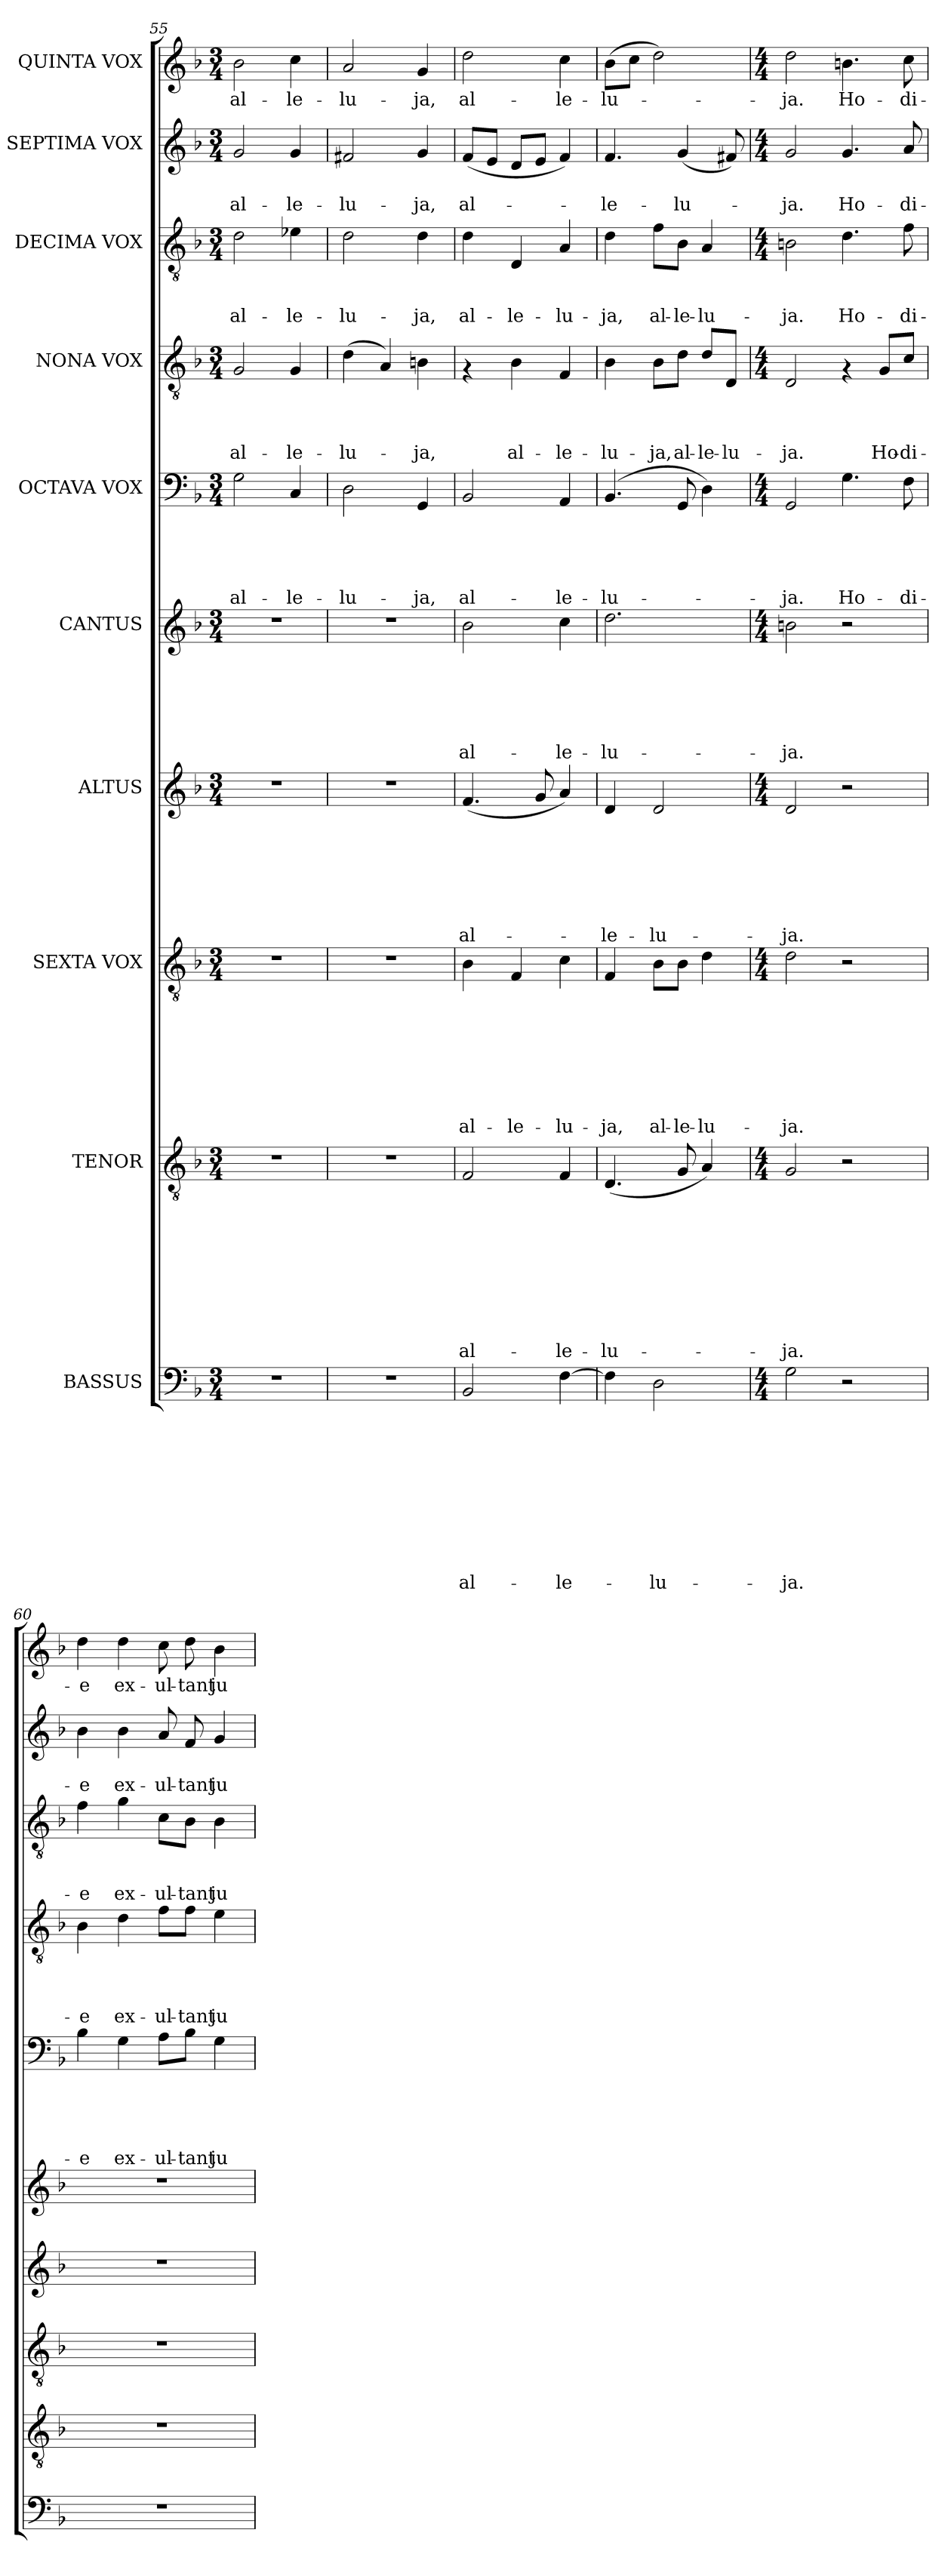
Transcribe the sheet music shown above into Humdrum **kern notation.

**kern	**text	**text	**text	**text	**text	**text	**text	**text	**text	**text	**kern	**text	**text	**text	**text	**text	**text	**text	**text	**text	**kern	**text	**text	**text	**text	**text	**text	**text	**text	**kern	**text	**text	**text	**text	**text	**text	**text	**kern	**text	**text	**text	**text	**text	**text	**kern	**text	**text	**text	**text	**text	**kern	**text	**text	**text	**text	**kern	**text	**text	**text	**kern	**text	**text	**kern	**text
*part10	*part10	*part10	*part10	*part10	*part10	*part10	*part10	*part10	*part10	*part10	*part9	*part9	*part9	*part9	*part9	*part9	*part9	*part9	*part9	*part9	*part8	*part8	*part8	*part8	*part8	*part8	*part8	*part8	*part8	*part7	*part7	*part7	*part7	*part7	*part7	*part7	*part7	*part6	*part6	*part6	*part6	*part6	*part6	*part6	*part5	*part5	*part5	*part5	*part5	*part5	*part4	*part4	*part4	*part4	*part4	*part3	*part3	*part3	*part3	*part2	*part2	*part2	*part1	*part1
*staff10	*staff10	*staff10	*staff10	*staff10	*staff10	*staff10	*staff10	*staff10	*staff10	*staff10	*staff9	*staff9	*staff9	*staff9	*staff9	*staff9	*staff9	*staff9	*staff9	*staff9	*staff8	*staff8	*staff8	*staff8	*staff8	*staff8	*staff8	*staff8	*staff8	*staff7	*staff7	*staff7	*staff7	*staff7	*staff7	*staff7	*staff7	*staff6	*staff6	*staff6	*staff6	*staff6	*staff6	*staff6	*staff5	*staff5	*staff5	*staff5	*staff5	*staff5	*staff4	*staff4	*staff4	*staff4	*staff4	*staff3	*staff3	*staff3	*staff3	*staff2	*staff2	*staff2	*staff1	*staff1
*I"BASSUS	*	*	*	*	*	*	*	*	*	*	*I"TENOR	*	*	*	*	*	*	*	*	*	*I"SEXTA VOX	*	*	*	*	*	*	*	*	*I"ALTUS	*	*	*	*	*	*	*	*I"CANTUS	*	*	*	*	*	*	*I"OCTAVA VOX	*	*	*	*	*	*I"NONA VOX	*	*	*	*	*I"DECIMA VOX	*	*	*	*I"SEPTIMA VOX	*	*	*I"QUINTA VOX	*
*clefF4	*	*	*	*	*	*	*	*	*	*	*clefGv2	*	*	*	*	*	*	*	*	*	*clefGv2	*	*	*	*	*	*	*	*	*clefG2	*	*	*	*	*	*	*	*clefG2	*	*	*	*	*	*	*clefF4	*	*	*	*	*	*clefGv2	*	*	*	*	*clefGv2	*	*	*	*clefG2	*	*	*clefG2	*
*k[b-]	*	*	*	*	*	*	*	*	*	*	*k[b-]	*	*	*	*	*	*	*	*	*	*k[b-]	*	*	*	*	*	*	*	*	*k[b-]	*	*	*	*	*	*	*	*k[b-]	*	*	*	*	*	*	*k[b-]	*	*	*	*	*	*k[b-]	*	*	*	*	*k[b-]	*	*	*	*k[b-]	*	*	*k[b-]	*
*F:	*	*	*	*	*	*	*	*	*	*	*F:	*	*	*	*	*	*	*	*	*	*F:	*	*	*	*	*	*	*	*	*F:	*	*	*	*	*	*	*	*F:	*	*	*	*	*	*	*F:	*	*	*	*	*	*F:	*	*	*	*	*F:	*	*	*	*F:	*	*	*F:	*
*M3/4	*	*	*	*	*	*	*	*	*	*	*M3/4	*	*	*	*	*	*	*	*	*	*M3/4	*	*	*	*	*	*	*	*	*M3/4	*	*	*	*	*	*	*	*M3/4	*	*	*	*	*	*	*M3/4	*	*	*	*	*	*M3/4	*	*	*	*	*M3/4	*	*	*	*M3/4	*	*	*M3/4	*
=55	=55	=55	=55	=55	=55	=55	=55	=55	=55	=55	=55	=55	=55	=55	=55	=55	=55	=55	=55	=55	=55	=55	=55	=55	=55	=55	=55	=55	=55	=55	=55	=55	=55	=55	=55	=55	=55	=55	=55	=55	=55	=55	=55	=55	=55	=55	=55	=55	=55	=55	=55	=55	=55	=55	=55	=55	=55	=55	=55	=55	=55	=55	=55	=55
!	!	!	!	!	!	!	!	!	!	!	!	!	!	!	!	!	!	!	!	!	!	!	!	!	!	!	!	!	!	!	!	!	!	!	!	!	!	!	!	!	!	!	!	!	!	!	!	!	!	!LO:LY:b	!	!	!	!	!LO:LY:b	!	!	!	!LO:LY:b	!	!	!LO:LY:b	!	!LO:LY:b
2.r	.	.	.	.	.	.	.	.	.	.	2.r	.	.	.	.	.	.	.	.	.	2.r	.	.	.	.	.	.	.	.	2.r	.	.	.	.	.	.	.	2.r	.	.	.	.	.	.	2G\	.	.	.	.	al-	2G/	.	.	.	al-	2d\	.	.	al-	2g/	.	al-	2b-\	al-
!	!	!	!	!	!	!	!	!	!	!	!	!	!	!	!	!	!	!	!	!	!	!	!	!	!	!	!	!	!	!	!	!	!	!	!	!	!	!	!	!	!	!	!	!	!	!	!	!	!	!LO:LY:b	!	!	!	!	!LO:LY:b	!	!	!	!LO:LY:b	!	!	!LO:LY:b	!	!LO:LY:b
.	.	.	.	.	.	.	.	.	.	.	.	.	.	.	.	.	.	.	.	.	.	.	.	.	.	.	.	.	.	.	.	.	.	.	.	.	.	.	.	.	.	.	.	.	4C/	.	.	.	.	-le-	4G/	.	.	.	-le-	4e-X\	.	.	-le-	4g/	.	-le-	4cc\	-le-
=56	=56	=56	=56	=56	=56	=56	=56	=56	=56	=56	=56	=56	=56	=56	=56	=56	=56	=56	=56	=56	=56	=56	=56	=56	=56	=56	=56	=56	=56	=56	=56	=56	=56	=56	=56	=56	=56	=56	=56	=56	=56	=56	=56	=56	=56	=56	=56	=56	=56	=56	=56	=56	=56	=56	=56	=56	=56	=56	=56	=56	=56	=56	=56	=56
!	!	!	!	!	!	!	!	!	!	!	!	!	!	!	!	!	!	!	!	!	!	!	!	!	!	!	!	!	!	!	!	!	!	!	!	!	!	!	!	!	!	!	!	!	!	!	!	!	!	!LO:LY:b	!	!	!	!	!LO:LY:b	!	!	!	!LO:LY:b	!	!	!LO:LY:b	!	!LO:LY:b
2.r	.	.	.	.	.	.	.	.	.	.	2.r	.	.	.	.	.	.	.	.	.	2.r	.	.	.	.	.	.	.	.	2.r	.	.	.	.	.	.	.	2.r	.	.	.	.	.	.	2D\	.	.	.	.	-lu-	(>4d\	.	.	.	-lu-	2d\	.	.	-lu-	2f#X/	.	-lu-	2a/	-lu-
.	.	.	.	.	.	.	.	.	.	.	.	.	.	.	.	.	.	.	.	.	.	.	.	.	.	.	.	.	.	.	.	.	.	.	.	.	.	.	.	.	.	.	.	.	.	.	.	.	.	.	4A/)	.	.	.	.	.	.	.	.	.	.	.	.	.
!	!	!	!	!	!	!	!	!	!	!	!	!	!	!	!	!	!	!	!	!	!	!	!	!	!	!	!	!	!	!	!	!	!	!	!	!	!	!	!	!	!	!	!	!	!	!	!	!	!	!LO:LY:b	!	!	!	!	!LO:LY:b	!	!	!	!LO:LY:b	!	!	!LO:LY:b	!	!LO:LY:b
.	.	.	.	.	.	.	.	.	.	.	.	.	.	.	.	.	.	.	.	.	.	.	.	.	.	.	.	.	.	.	.	.	.	.	.	.	.	.	.	.	.	.	.	.	4GG/	.	.	.	.	-ja,	4Bn\	.	.	.	-ja,	4d\	.	.	-ja,	4g/	.	-ja,	4g/	-ja,
!!LO:PB:g=z
=57	=57	=57	=57	=57	=57	=57	=57	=57	=57	=57	=57	=57	=57	=57	=57	=57	=57	=57	=57	=57	=57	=57	=57	=57	=57	=57	=57	=57	=57	=57	=57	=57	=57	=57	=57	=57	=57	=57	=57	=57	=57	=57	=57	=57	=57	=57	=57	=57	=57	=57	=57	=57	=57	=57	=57	=57	=57	=57	=57	=57	=57	=57	=57	=57
!	!	!	!	!	!	!	!	!	!	!LO:LY:b:rj	!	!	!	!	!	!	!	!	!	!LO:LY:b	!	!	!	!	!	!	!	!	!LO:LY:b:rj	!	!	!	!	!	!	!	!LO:LY:b:rj	!	!	!	!	!	!	!LO:LY:b:rj	!	!	!	!	!	!LO:LY:b	!	!	!	!	!	!	!	!	!LO:LY:b	!	!	!LO:LY:b	!	!LO:LY:b
2BB-/	.	.	.	.	.	.	.	.	.	al-	2F/	.	.	.	.	.	.	.	.	al-	4B-\	.	.	.	.	.	.	.	al-	(<4.f/	.	.	.	.	.	.	al-	2b-\	.	.	.	.	.	al-	2BB-/	.	.	.	.	al-	4rF	.	.	.	.	4d\	.	.	al-	(<8f/L	.	al-	2dd\	al-
.	.	.	.	.	.	.	.	.	.	.	.	.	.	.	.	.	.	.	.	.	.	.	.	.	.	.	.	.	.	.	.	.	.	.	.	.	.	.	.	.	.	.	.	.	.	.	.	.	.	.	.	.	.	.	.	.	.	.	.	8e/J	.	.	.	.
!	!	!	!	!	!	!	!	!	!	!	!	!	!	!	!	!	!	!	!	!	!	!	!	!	!	!	!	!	!LO:LY:b:rj	!	!	!	!	!	!	!	!	!	!	!	!	!	!	!	!	!	!	!	!	!	!	!	!	!	!LO:LY:b	!	!	!	!LO:LY:b	!	!	!	!	!
.	.	.	.	.	.	.	.	.	.	.	.	.	.	.	.	.	.	.	.	.	4F/	.	.	.	.	.	.	.	-le-	.	.	.	.	.	.	.	.	.	.	.	.	.	.	.	.	.	.	.	.	.	4B-i\	.	.	.	al-	4D/	.	.	-le-	8d/L	.	.	.	.
.	.	.	.	.	.	.	.	.	.	.	.	.	.	.	.	.	.	.	.	.	.	.	.	.	.	.	.	.	.	8g/	.	.	.	.	.	.	.	.	.	.	.	.	.	.	.	.	.	.	.	.	.	.	.	.	.	.	.	.	.	8e/J	.	.	.	.
!	!	!	!	!	!	!	!	!	!	!LO:LY:b:rj	!	!	!	!	!	!	!	!	!	!LO:LY:b	!	!	!	!	!	!	!	!	!LO:LY:b:rj	!	!	!	!	!	!	!	!	!	!	!	!	!	!	!LO:LY:b:rj	!	!	!	!	!	!LO:LY:b	!	!	!	!	!LO:LY:b	!	!	!	!LO:LY:b	!	!	!	!	!LO:LY:b
[>4F\	.	.	.	.	.	.	.	.	.	-le-	4F/	.	.	.	.	.	.	.	.	-le-	4c\	.	.	.	.	.	.	.	-lu-	4a/)	.	.	.	.	.	.	.	4cc\	.	.	.	.	.	-le-	4AA/	.	.	.	.	-le-	4F/	.	.	.	-le-	4A/	.	.	-lu-	4f/)	.	.	4cc\	-le-
=58	=58	=58	=58	=58	=58	=58	=58	=58	=58	=58	=58	=58	=58	=58	=58	=58	=58	=58	=58	=58	=58	=58	=58	=58	=58	=58	=58	=58	=58	=58	=58	=58	=58	=58	=58	=58	=58	=58	=58	=58	=58	=58	=58	=58	=58	=58	=58	=58	=58	=58	=58	=58	=58	=58	=58	=58	=58	=58	=58	=58	=58	=58	=58	=58
!	!	!	!	!	!	!	!	!	!	!	!	!	!	!	!	!	!	!	!	!LO:LY:b	!	!	!	!	!	!	!	!	!LO:LY:b:rj	!	!	!	!	!	!	!	!LO:LY:b:rj	!	!	!	!	!	!	!LO:LY:b:rj	!	!	!	!	!	!LO:LY:b	!	!	!	!	!LO:LY:b	!	!	!	!LO:LY:b	!	!	!LO:LY:b	!	!LO:LY:b
4F\]	.	.	.	.	.	.	.	.	.	.	(<4.D/	.	.	.	.	.	.	.	.	-lu-	4F/	.	.	.	.	.	.	.	-ja,	4d/	.	.	.	.	.	.	-le-	2.dd\	.	.	.	.	.	-lu-	(4.BB-/	.	.	.	.	-lu-	4B-\	.	.	.	-lu-	4d\	.	.	-ja,	4.f/	.	-le-	(>8b-\L	-lu-
.	.	.	.	.	.	.	.	.	.	.	.	.	.	.	.	.	.	.	.	.	.	.	.	.	.	.	.	.	.	.	.	.	.	.	.	.	.	.	.	.	.	.	.	.	.	.	.	.	.	.	.	.	.	.	.	.	.	.	.	.	.	.	8cc\J	.
!	!	!	!	!	!	!	!	!	!	!LO:LY:b:rj	!	!	!	!	!	!	!	!	!	!	!	!	!	!	!	!	!	!	!LO:LY:b:rj	!	!	!	!	!	!	!	!LO:LY:b:rj	!	!	!	!	!	!	!	!	!	!	!	!	!	!	!	!	!	!LO:LY:b	!	!	!	!LO:LY:b	!	!	!	!	!
2D\	.	.	.	.	.	.	.	.	.	-lu-	.	.	.	.	.	.	.	.	.	.	8B-\L	.	.	.	.	.	.	.	al-	2d/	.	.	.	.	.	.	-lu-	.	.	.	.	.	.	.	.	.	.	.	.	.	8B-\L	.	.	.	-ja,	8f\L	.	.	al-	.	.	.	2dd\)	.
!	!	!	!	!	!	!	!	!	!	!	!	!	!	!	!	!	!	!	!	!	!	!	!	!	!	!	!	!	!LO:LY:b:rj	!	!	!	!	!	!	!	!	!	!	!	!	!	!	!	!	!	!	!	!	!	!	!	!	!	!LO:LY:b	!	!	!	!LO:LY:b	!	!	!LO:LY:b	!	!
.	.	.	.	.	.	.	.	.	.	.	8G/	.	.	.	.	.	.	.	.	.	8B-\J	.	.	.	.	.	.	.	-le-	.	.	.	.	.	.	.	.	.	.	.	.	.	.	.	8GG/	.	.	.	.	.	8d\J	.	.	.	al-	8B-\J	.	.	-le-	(<4g/	.	-lu-	.	.
!	!	!	!	!	!	!	!	!	!	!	!	!	!	!	!	!	!	!	!	!	!	!	!	!	!	!	!	!	!LO:LY:b:rj	!	!	!	!	!	!	!	!	!	!	!	!	!	!	!	!	!	!	!	!	!	!	!	!	!	!LO:LY:b	!	!	!	!LO:LY:b	!	!	!	!	!
.	.	.	.	.	.	.	.	.	.	.	4A/)	.	.	.	.	.	.	.	.	.	4d\	.	.	.	.	.	.	.	-lu-	.	.	.	.	.	.	.	.	.	.	.	.	.	.	.	4D\)	.	.	.	.	.	8d/L	.	.	.	-le-	4A/	.	.	-lu-	.	.	.	.	.
!	!	!	!	!	!	!	!	!	!	!	!	!	!	!	!	!	!	!	!	!	!	!	!	!	!	!	!	!	!	!	!	!	!	!	!	!	!	!	!	!	!	!	!	!	!	!	!	!	!	!	!	!	!	!	!LO:LY:b	!	!	!	!	!	!	!	!	!
.	.	.	.	.	.	.	.	.	.	.	.	.	.	.	.	.	.	.	.	.	.	.	.	.	.	.	.	.	.	.	.	.	.	.	.	.	.	.	.	.	.	.	.	.	.	.	.	.	.	.	8D/J	.	.	.	-lu-	.	.	.	.	8f#X/)	.	.	.	.
=59	=59	=59	=59	=59	=59	=59	=59	=59	=59	=59	=59	=59	=59	=59	=59	=59	=59	=59	=59	=59	=59	=59	=59	=59	=59	=59	=59	=59	=59	=59	=59	=59	=59	=59	=59	=59	=59	=59	=59	=59	=59	=59	=59	=59	=59	=59	=59	=59	=59	=59	=59	=59	=59	=59	=59	=59	=59	=59	=59	=59	=59	=59	=59	=59
*M4/4	*	*	*	*	*	*	*	*	*	*	*M4/4	*	*	*	*	*	*	*	*	*	*M4/4	*	*	*	*	*	*	*	*	*M4/4	*	*	*	*	*	*	*	*M4/4	*	*	*	*	*	*	*M4/4	*	*	*	*	*	*M4/4	*	*	*	*	*M4/4	*	*	*	*M4/4	*	*	*M4/4	*
!	!	!	!	!	!	!	!	!	!	!LO:LY:b:rj	!	!	!	!	!	!	!	!	!	!LO:LY:b	!	!	!	!	!	!	!	!	!LO:LY:b:rj	!	!	!	!	!	!	!	!LO:LY:b:rj	!	!	!	!	!	!	!LO:LY:b:rj	!	!	!	!	!	!LO:LY:b	!	!	!	!	!LO:LY:b	!	!	!	!LO:LY:b	!	!	!LO:LY:b	!	!LO:LY:b
2G\	.	.	.	.	.	.	.	.	.	-ja.	2G/	.	.	.	.	.	.	.	.	-ja.	2d\	.	.	.	.	.	.	.	-ja.	2d/	.	.	.	.	.	.	-ja.	2bn\	.	.	.	.	.	-ja.	2GG/	.	.	.	.	-ja.	2D/	.	.	.	-ja.	2Bn\	.	.	-ja.	2g/	.	-ja.	2dd\	-ja.
!	!	!	!	!	!	!	!	!	!	!	!	!	!	!	!	!	!	!	!	!	!	!	!	!	!	!	!	!	!	!	!	!	!	!	!	!	!	!	!	!	!	!	!	!	!	!	!	!	!	!LO:LY:b	!	!	!	!	!	!	!	!	!LO:LY:b	!	!	!LO:LY:b	!	!LO:LY:b
2r	.	.	.	.	.	.	.	.	.	.	2r	.	.	.	.	.	.	.	.	.	2r	.	.	.	.	.	.	.	.	2r	.	.	.	.	.	.	.	2r	.	.	.	.	.	.	4.G\	.	.	.	.	Ho-	4rF	.	.	.	.	4.d\	.	.	Ho-	4.g/	.	Ho-	4.bn\	Ho-
!	!	!	!	!	!	!	!	!	!	!	!	!	!	!	!	!	!	!	!	!	!	!	!	!	!	!	!	!	!	!	!	!	!	!	!	!	!	!	!	!	!	!	!	!	!	!	!	!	!	!	!	!	!	!	!LO:LY:b	!	!	!	!	!	!	!	!	!
.	.	.	.	.	.	.	.	.	.	.	.	.	.	.	.	.	.	.	.	.	.	.	.	.	.	.	.	.	.	.	.	.	.	.	.	.	.	.	.	.	.	.	.	.	.	.	.	.	.	.	8G/L	.	.	.	Ho-	.	.	.	.	.	.	.	.	.
!	!	!	!	!	!	!	!	!	!	!	!	!	!	!	!	!	!	!	!	!	!	!	!	!	!	!	!	!	!	!	!	!	!	!	!	!	!	!	!	!	!	!	!	!	!	!	!	!	!	!LO:LY:b	!	!	!	!	!LO:LY:b	!	!	!	!LO:LY:b	!	!	!LO:LY:b	!	!LO:LY:b
.	.	.	.	.	.	.	.	.	.	.	.	.	.	.	.	.	.	.	.	.	.	.	.	.	.	.	.	.	.	.	.	.	.	.	.	.	.	.	.	.	.	.	.	.	8F\	.	.	.	.	-di-	8c/J	.	.	.	-di-	8f\	.	.	-di-	8a/	.	-di-	8cc\	-di-
=60	=60	=60	=60	=60	=60	=60	=60	=60	=60	=60	=60	=60	=60	=60	=60	=60	=60	=60	=60	=60	=60	=60	=60	=60	=60	=60	=60	=60	=60	=60	=60	=60	=60	=60	=60	=60	=60	=60	=60	=60	=60	=60	=60	=60	=60	=60	=60	=60	=60	=60	=60	=60	=60	=60	=60	=60	=60	=60	=60	=60	=60	=60	=60	=60
!	!	!	!	!	!	!	!	!	!	!	!	!	!	!	!	!	!	!	!	!	!	!	!	!	!	!	!	!	!	!	!	!	!	!	!	!	!	!	!	!	!	!	!	!	!	!	!	!	!	!LO:LY:b	!	!	!	!	!LO:LY:b	!	!	!	!LO:LY:b	!	!	!LO:LY:b	!	!LO:LY:b
1r	.	.	.	.	.	.	.	.	.	.	1r	.	.	.	.	.	.	.	.	.	1r	.	.	.	.	.	.	.	.	1r	.	.	.	.	.	.	.	1r	.	.	.	.	.	.	4B-\	.	.	.	.	-e	4B-\	.	.	.	-e	4f\	.	.	-e	4b-\	.	-e	4dd\	-e
!	!	!	!	!	!	!	!	!	!	!	!	!	!	!	!	!	!	!	!	!	!	!	!	!	!	!	!	!	!	!	!	!	!	!	!	!	!	!	!	!	!	!	!	!	!	!	!	!	!	!LO:LY:b	!	!	!	!	!LO:LY:b	!	!	!	!LO:LY:b	!	!	!LO:LY:b	!	!LO:LY:b
.	.	.	.	.	.	.	.	.	.	.	.	.	.	.	.	.	.	.	.	.	.	.	.	.	.	.	.	.	.	.	.	.	.	.	.	.	.	.	.	.	.	.	.	.	4G\	.	.	.	.	ex-	4d\	.	.	.	ex-	4g\	.	.	ex-	4b-\	.	ex-	4dd\	ex-
!	!	!	!	!	!	!	!	!	!	!	!	!	!	!	!	!	!	!	!	!	!	!	!	!	!	!	!	!	!	!	!	!	!	!	!	!	!	!	!	!	!	!	!	!	!	!	!	!	!	!LO:LY:b	!	!	!	!	!LO:LY:b	!	!	!	!LO:LY:b	!	!	!LO:LY:b	!	!LO:LY:b
.	.	.	.	.	.	.	.	.	.	.	.	.	.	.	.	.	.	.	.	.	.	.	.	.	.	.	.	.	.	.	.	.	.	.	.	.	.	.	.	.	.	.	.	.	8A\L	.	.	.	.	-ul-	8f\L	.	.	.	-ul-	8c\L	.	.	-ul-	8a/	.	-ul-	8cc\	-ul-
!	!	!	!	!	!	!	!	!	!	!	!	!	!	!	!	!	!	!	!	!	!	!	!	!	!	!	!	!	!	!	!	!	!	!	!	!	!	!	!	!	!	!	!	!	!	!	!	!	!	!LO:LY:b	!	!	!	!	!LO:LY:b	!	!	!	!LO:LY:b	!	!	!LO:LY:b	!	!LO:LY:b
.	.	.	.	.	.	.	.	.	.	.	.	.	.	.	.	.	.	.	.	.	.	.	.	.	.	.	.	.	.	.	.	.	.	.	.	.	.	.	.	.	.	.	.	.	8B-\J	.	.	.	.	-tant	8f\J	.	.	.	-tant	8B-\J	.	.	-tant	8f/	.	-tant	8dd\	-tant
!	!	!	!	!	!	!	!	!	!	!	!	!	!	!	!	!	!	!	!	!	!	!	!	!	!	!	!	!	!	!	!	!	!	!	!	!	!	!	!	!	!	!	!	!	!	!	!	!	!	!LO:LY:b	!	!	!	!	!LO:LY:b	!	!	!	!LO:LY:b	!	!	!LO:LY:b	!	!LO:LY:b
.	.	.	.	.	.	.	.	.	.	.	.	.	.	.	.	.	.	.	.	.	.	.	.	.	.	.	.	.	.	.	.	.	.	.	.	.	.	.	.	.	.	.	.	.	4G\	.	.	.	.	ju-	4e\	.	.	.	ju-	4B-\	.	.	ju-	4g/	.	ju-	4b-\	ju-
=	=	=	=	=	=	=	=	=	=	=	=	=	=	=	=	=	=	=	=	=	=	=	=	=	=	=	=	=	=	=	=	=	=	=	=	=	=	=	=	=	=	=	=	=	=	=	=	=	=	=	=	=	=	=	=	=	=	=	=	=	=	=	=	=
*-	*-	*-	*-	*-	*-	*-	*-	*-	*-	*-	*-	*-	*-	*-	*-	*-	*-	*-	*-	*-	*-	*-	*-	*-	*-	*-	*-	*-	*-	*-	*-	*-	*-	*-	*-	*-	*-	*-	*-	*-	*-	*-	*-	*-	*-	*-	*-	*-	*-	*-	*-	*-	*-	*-	*-	*-	*-	*-	*-	*-	*-	*-	*-	*-
